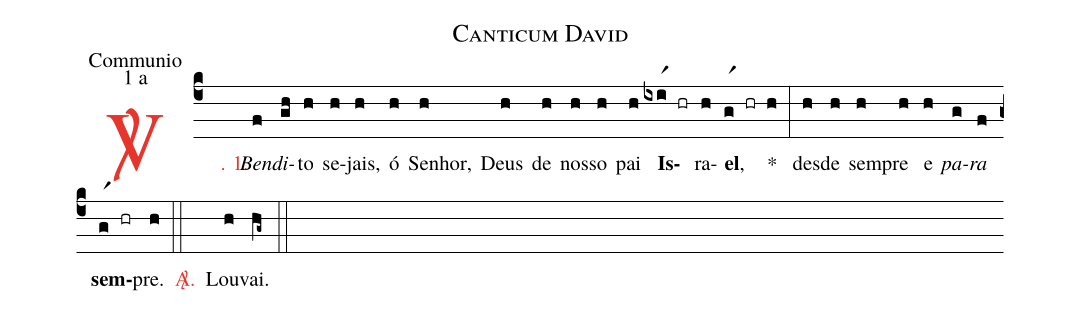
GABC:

name: Canticum David;
office-part: Communio;
mode: 1;
mode-differentia: a;
%%
(c4)

<c><sp>V/</sp>. 1.</c>() <i>Ben</i>(f)<i>di</i>(gh)to(h) se(h)jais,(h) ó(h) Senhor,(h) Deus(h) de(h) nos(h)so(h) pai(h) <b>Is</b>(ixir1 hr)ra(h)<b>el</b>,(gr1 hr h) *(:) des(h)de(h) sem(h)pre(h) e(h) <i>pa</i>(g)<i>ra</i>(f) <b>sem</b>(gr1 hr)pre.(h)

(::)

<nlba><c><sp>A/</sp>.</c>() Lou</nlba>(h)vai.(hg~)

(::)
